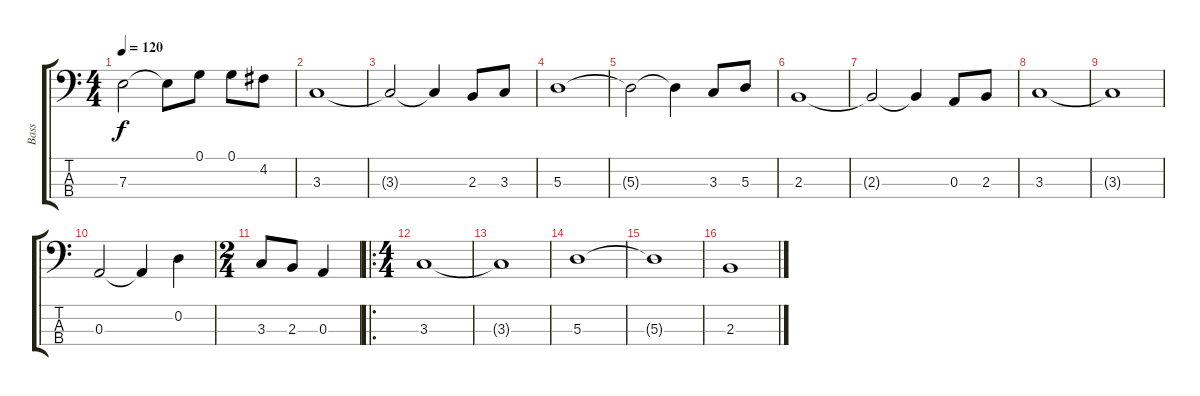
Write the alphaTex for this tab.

\track ("Bass" "Bass") {instrument electricbasspick}
\staff {score tabs}
\tuning (G2 D2 A1 E1) {hide}
\ts (4 4)
\tempo 120
\clef f4
\ks c
7.3{t}.2{dy f} 7.3{t}.8 0.1.8 0.1.8 4.2.8 |
3.3.1 |
3.3{t}.2 3.3{t}.4 2.3.8 3.3.8 |
5.3.1 |
5.3{t}.2 5.3{t}.4 3.3.8 5.3.8 |
2.3.1 |
2.3{t}.2 2.3{t}.4 0.3.8 2.3.8 |
3.3.1 |
3.3{t}.1 |
0.3.2 0.3{t}.4 0.2.4 |
\ts (2 4)
3.3.8 2.3.8 0.3.4 |
\ro
\ts (4 4)
3.3.1 |
3.3{t}.1 |
5.3.1 |
5.3{t}.1 |
2.3.1
